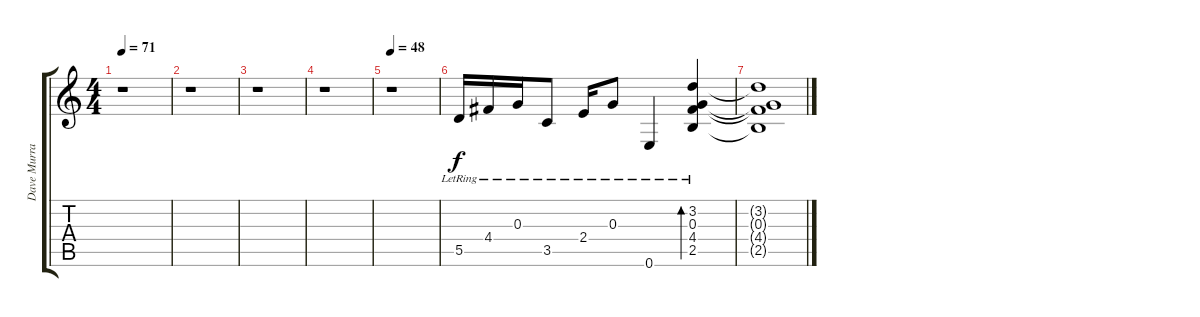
\track ("Dave Murray (clean)" "Dave Murra") {instrument electricguitarmuted}
\staff {score tabs}
\tuning (E4 B3 G3 D3 A2 E2) {hide}
\ts (4 4)
\tempo 71
\clef g2
\ks c
r.1{dy f} |
r.1 |
r.1 |
r.1 |
\tempo 48
r.1 |
5.5{lr}.16 4.4{lr}.16 0.3{lr}.16 3.5{lr}.8 2.4{lr}.16 0.3{lr}.8 0.6{lr}.4 (3.2{lr} 0.3{lr} 4.4{lr} 2.5{lr}).4{bd 240} |
(3.2{t} 0.3{t} 4.4{t} 2.5{t}).1
